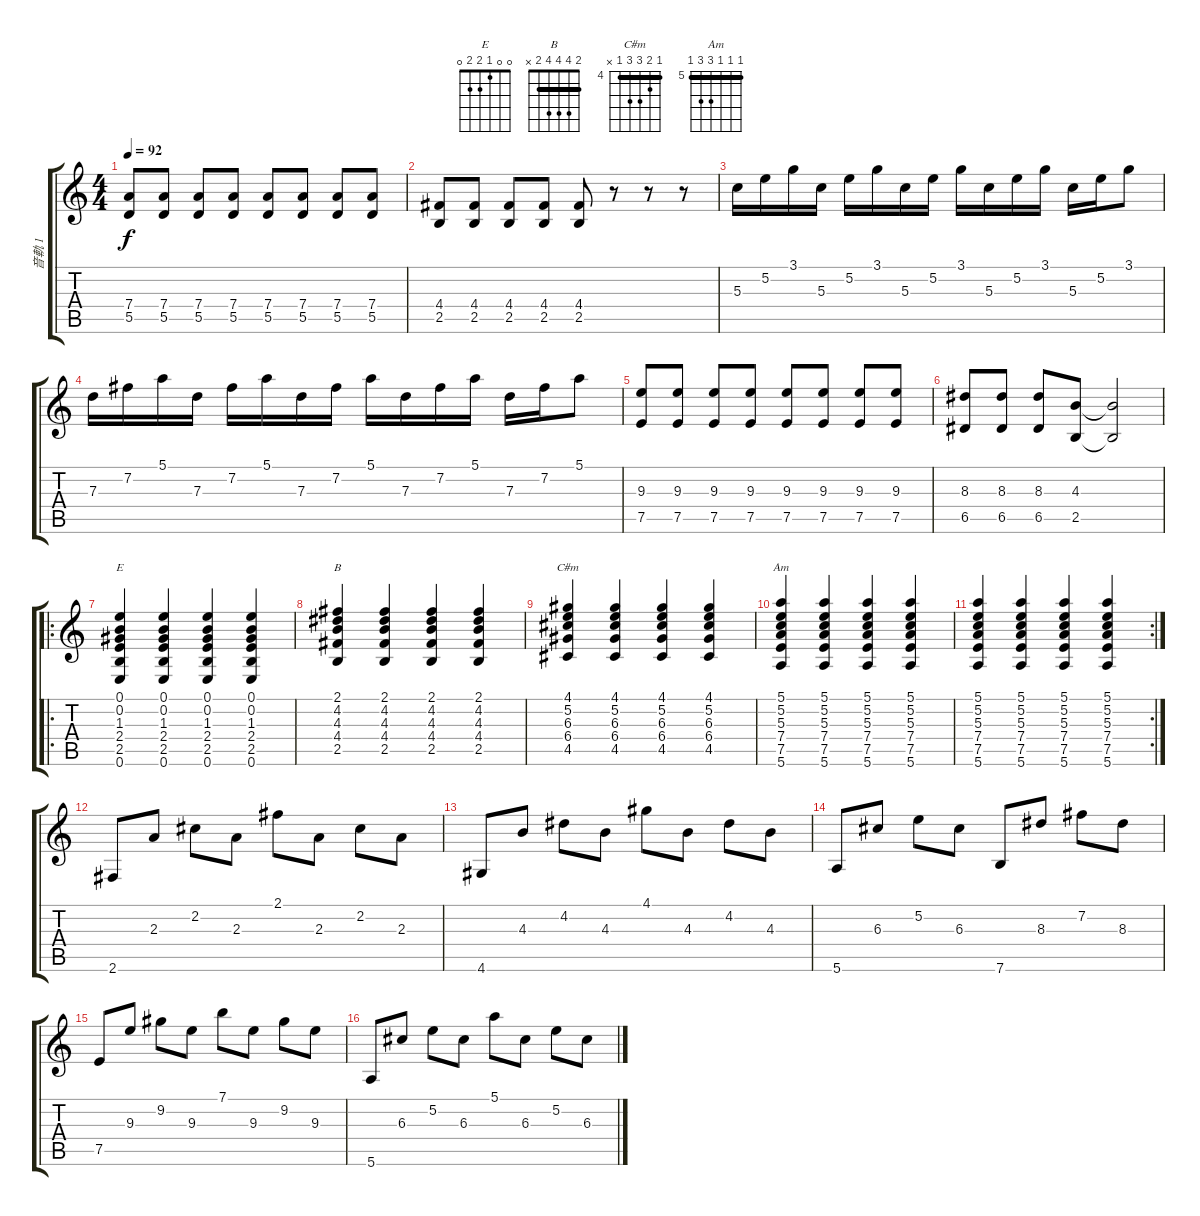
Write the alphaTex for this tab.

\track ("音軌 1" "音軌 1") {instrument electricguitarjazz}
\staff {score tabs}
\tuning (E4 B3 G3 D3 A2 E2) {hide}
\chord ("E" 0 0 1 2 2 0)
\chord ("B" 2 4 4 4 2 x) {barre 2}
\chord ("C#m" 4 5 6 6 4 x) {firstfret 4 barre 4}
\chord ("Am" 5 5 5 7 7 5) {firstfret 5 barre 5}
\ts (4 4)
\tempo 92
\clef g2
\ks c
(7.4 5.5).8{dy f} (7.4 5.5).8 (7.4 5.5).8 (7.4 5.5).8 (7.4 5.5).8 (7.4 5.5).8 (7.4 5.5).8 (7.4 5.5).8 |
(4.4 2.5).8 (4.4 2.5).8 (4.4 2.5).8 (4.4 2.5).8 (4.4 2.5).8 r.8 r.8 r.8 |
5.3.16{instrument electricguitarjazz} 5.2.16 3.1.16 5.3.16 5.2.16 3.1.16 5.3.16 5.2.16 3.1.16 5.3.16 5.2.16 3.1.16 5.3.16 5.2.16 3.1.8 |
7.3.16 7.2.16 5.1.16 7.3.16 7.2.16 5.1.16 7.3.16 7.2.16 5.1.16 7.3.16 7.2.16 5.1.16 7.3.16 7.2.16 5.1.8 |
(9.3 7.5).8{instrument overdrivenguitar} (9.3 7.5).8 (9.3 7.5).8 (9.3 7.5).8 (9.3 7.5).8 (9.3 7.5).8 (9.3 7.5).8 (9.3 7.5).8 |
(8.3 6.5).8 (8.3 6.5).8 (8.3 6.5).8 (4.3 2.5).8 (4.3{t} 2.5{t}).2 |
\ro
(0.1 0.2 1.3 2.4 2.5 0.6).4{ch "E" instrument electricguitarjazz} (0.1 0.2 1.3 2.4 2.5 0.6).4 (0.1 0.2 1.3 2.4 2.5 0.6).4 (0.1 0.2 1.3 2.4 2.5 0.6).4 |
(2.1 4.2 4.3 4.4 2.5).4{ch "B"} (2.1 4.2 4.3 4.4 2.5).4 (2.1 4.2 4.3 4.4 2.5).4 (2.1 4.2 4.3 4.4 2.5).4 |
(4.1 5.2 6.3 6.4 4.5).4{ch "C#m"} (4.1 5.2 6.3 6.4 4.5).4 (4.1 5.2 6.3 6.4 4.5).4 (4.1 5.2 6.3 6.4 4.5).4 |
(5.1 5.2 5.3 7.4 7.5 5.6).4{ch "Am" instrument overdrivenguitar} (5.1 5.2 5.3 7.4 7.5 5.6).4 (5.1 5.2 5.3 7.4 7.5 5.6).4 (5.1 5.2 5.3 7.4 7.5 5.6).4 |
\rc 2
(5.1 5.2 5.3 7.4 7.5 5.6).4 (5.1 5.2 5.3 7.4 7.5 5.6).4 (5.1 5.2 5.3 7.4 7.5 5.6).4 (5.1 5.2 5.3 7.4 7.5 5.6).4 |
2.6.8{instrument electricguitarjazz} 2.3.8 2.2.8 2.3.8 2.1.8 2.3.8 2.2.8 2.3.8 |
4.6.8 4.3.8 4.2.8 4.3.8 4.1.8 4.3.8 4.2.8 4.3.8 |
5.6.8 6.3.8 5.2.8 6.3.8 7.6.8 8.3.8 7.2.8 8.3.8 |
7.5.8 9.3.8 9.2.8 9.3.8 7.1.8 9.3.8 9.2.8 9.3.8 |
5.6.8 6.3.8 5.2.8 6.3.8 5.1.8 6.3.8 5.2.8 6.3.8
